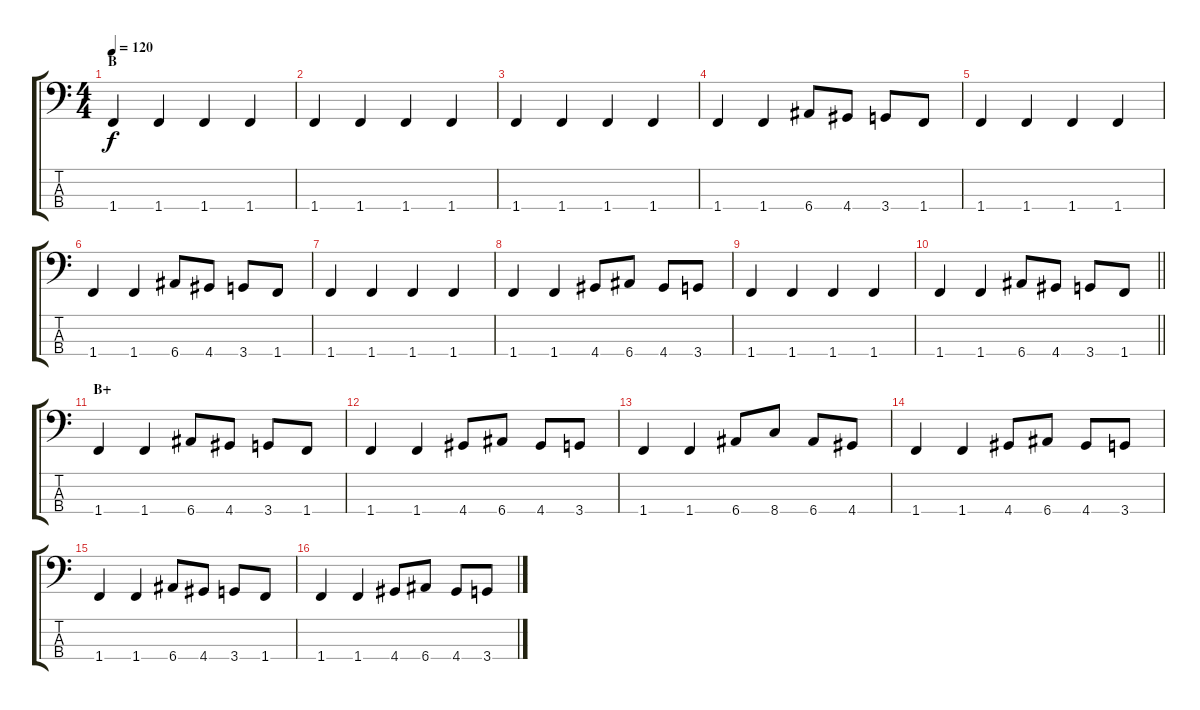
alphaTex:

\track "" {instrument electricbasspick}
\staff {score tabs}
\tuning (G2 D2 A1 E1) {hide}
\ts (4 4)
\section ("" "B")
\tempo 120
\clef f4
\ks c
1.4.4{dy f} 1.4.4 1.4.4 1.4.4 |
1.4.4 1.4.4 1.4.4 1.4.4 |
1.4.4 1.4.4 1.4.4 1.4.4 |
1.4.4 1.4.4 6.4.8 4.4.8 3.4.8 1.4.8 |
1.4.4 1.4.4 1.4.4 1.4.4 |
1.4.4 1.4.4 6.4.8 4.4.8 3.4.8 1.4.8 |
1.4.4 1.4.4 1.4.4 1.4.4 |
1.4.4 1.4.4 4.4.8 6.4.8 4.4.8 3.4.8 |
1.4.4 1.4.4 1.4.4 1.4.4 |
\barLineRight lightlight
1.4.4 1.4.4 6.4.8 4.4.8 3.4.8 1.4.8 |
\section ("" "B+")
1.4.4 1.4.4 6.4.8 4.4.8 3.4.8 1.4.8 |
1.4.4 1.4.4 4.4.8 6.4.8 4.4.8 3.4.8 |
1.4.4 1.4.4 6.4.8 8.4.8 6.4.8 4.4.8 |
1.4.4 1.4.4 4.4.8 6.4.8 4.4.8 3.4.8 |
1.4.4 1.4.4 6.4.8 4.4.8 3.4.8 1.4.8 |
1.4.4 1.4.4 4.4.8 6.4.8 4.4.8 3.4.8
